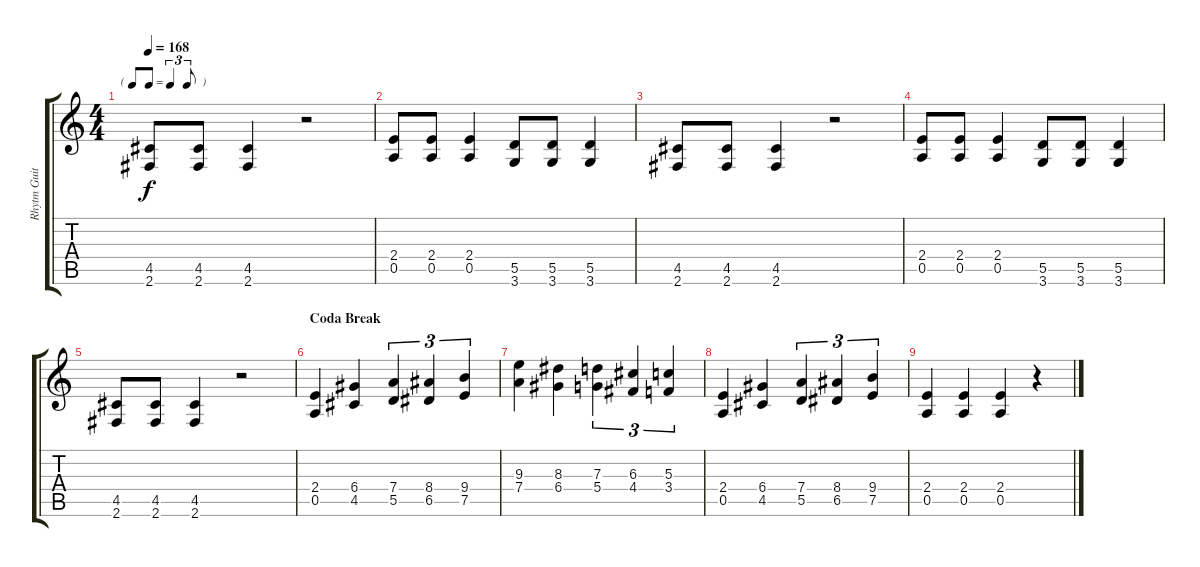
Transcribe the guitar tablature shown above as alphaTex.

\track ("Rhytm Guitar" "Rhytm Guit") {instrument overdrivenguitar}
\staff {score tabs}
\tuning (E4 B3 G3 D3 A2 E2) {hide}
\ts (4 4)
\tf triplet8th
\tempo 168
\clef g2
\ks c
(4.5 2.6).8{dy f} (4.5 2.6).8 (4.5 2.6).4 r.2 |
(2.4 0.5).8 (2.4 0.5).8 (2.4 0.5).4 (5.5 3.6).8 (5.5 3.6).8 (5.5 3.6).4 |
(4.5 2.6).8 (4.5 2.6).8 (4.5 2.6).4 r.2 |
(2.4 0.5).8 (2.4 0.5).8 (2.4 0.5).4 (5.5 3.6).8 (5.5 3.6).8 (5.5 3.6).4 |
(4.5 2.6).8 (4.5 2.6).8 (4.5 2.6).4 r.2 |
\section ("" "Coda Break")
(2.4 0.5).4 (6.4 4.5).4 (7.4 5.5).4{tu (3 2)} (8.4 6.5).4{tu (3 2)} (9.4 7.5).4{tu (3 2)} |
(9.3 7.4).4 (8.3 6.4).4 (7.3 5.4).4{tu (3 2)} (6.3 4.4).4{tu (3 2)} (5.3 3.4).4{tu (3 2)} |
(2.4 0.5).4 (6.4 4.5).4 (7.4 5.5).4{tu (3 2)} (8.4 6.5).4{tu (3 2)} (9.4 7.5).4{tu (3 2)} |
(2.4 0.5).4 (2.4 0.5).4 (2.4 0.5).4 r.4
